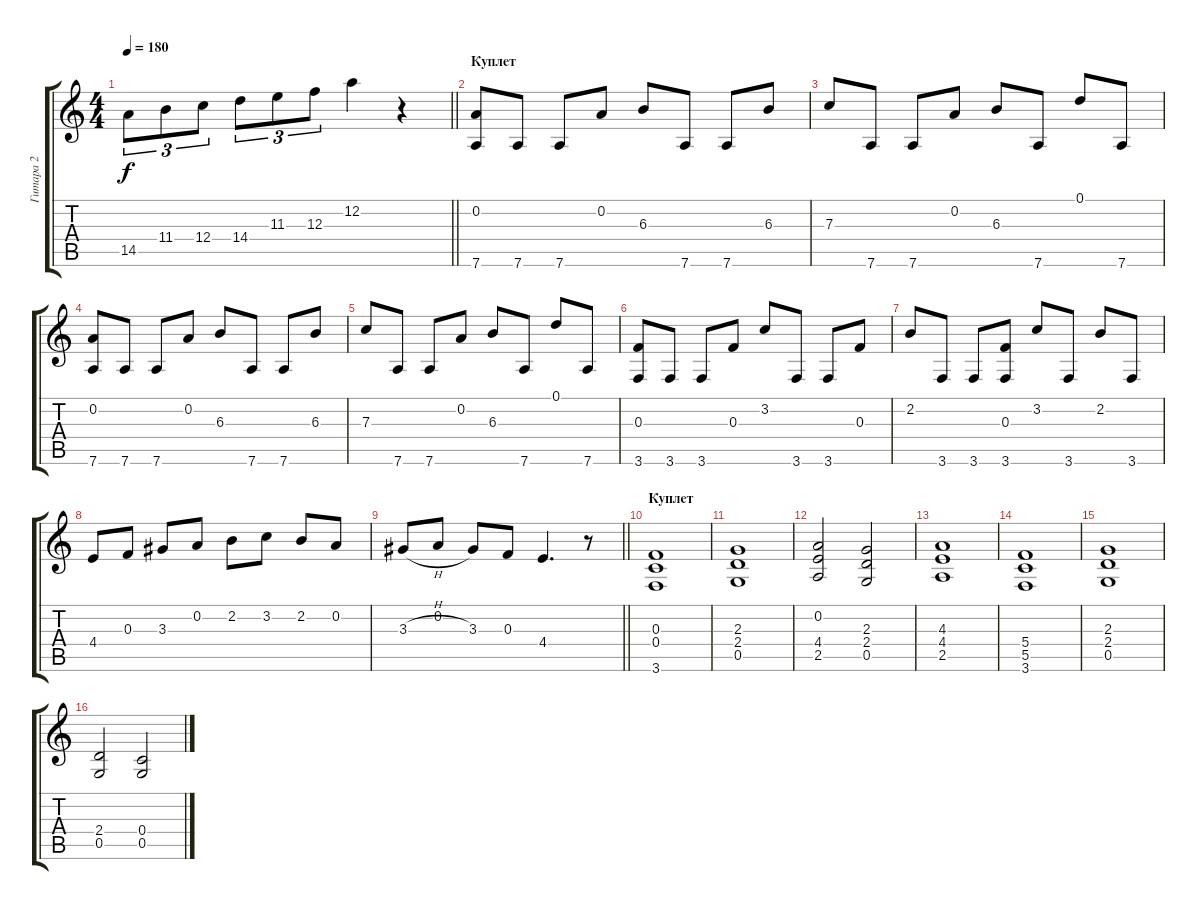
\track ("Гитара 2" "Гитара 2") {instrument distortionguitar}
\staff {score tabs}
\tuning (D4 A3 F3 C3 G2 D2) {hide}
\ts (4 4)
\tempo 180
\clef g2
\barLineRight lightlight
\ks c
14.5.8{tu (3 2) dy f} 11.4.8{tu (3 2)} 12.4.8{tu (3 2)} 14.4.8{tu (3 2)} 11.3.8{tu (3 2)} 12.3.8{tu (3 2)} 12.2.4 r.4 |
\section ("" "Куплет")
(0.2 7.6).8 7.6.8 7.6.8 0.2.8 6.3.8 7.6.8 7.6.8 6.3.8 |
7.3.8 7.6.8 7.6.8 0.2.8 6.3.8 7.6.8 0.1.8 7.6.8 |
(0.2 7.6).8 7.6.8 7.6.8 0.2.8 6.3.8 7.6.8 7.6.8 6.3.8 |
7.3.8 7.6.8 7.6.8 0.2.8 6.3.8 7.6.8 0.1.8 7.6.8 |
(0.3 3.6).8 3.6.8 3.6.8 0.3.8 3.2.8 3.6.8 3.6.8 0.3.8 |
2.2.8 3.6.8 3.6.8 (0.3 3.6).8 3.2.8 3.6.8 2.2.8 3.6.8 |
4.4.8 0.3.8 3.3.8 0.2.8 2.2.8 3.2.8 2.2.8 0.2.8 |
\barLineRight lightlight
3.3{h}.8 0.2.8 3.3.8 0.3.8 4.4.4{d} r.8 |
\section ("" "Куплет")
(0.3 0.4 3.6).1 |
(2.3 2.4 0.5).1 |
(0.2 4.4 2.5).2 (2.3 2.4 0.5).2 |
(4.3 4.4 2.5).1 |
(5.4 5.5 3.6).1 |
(2.3 2.4 0.5).1 |
(2.4 0.5).2 (0.4 0.5).2
